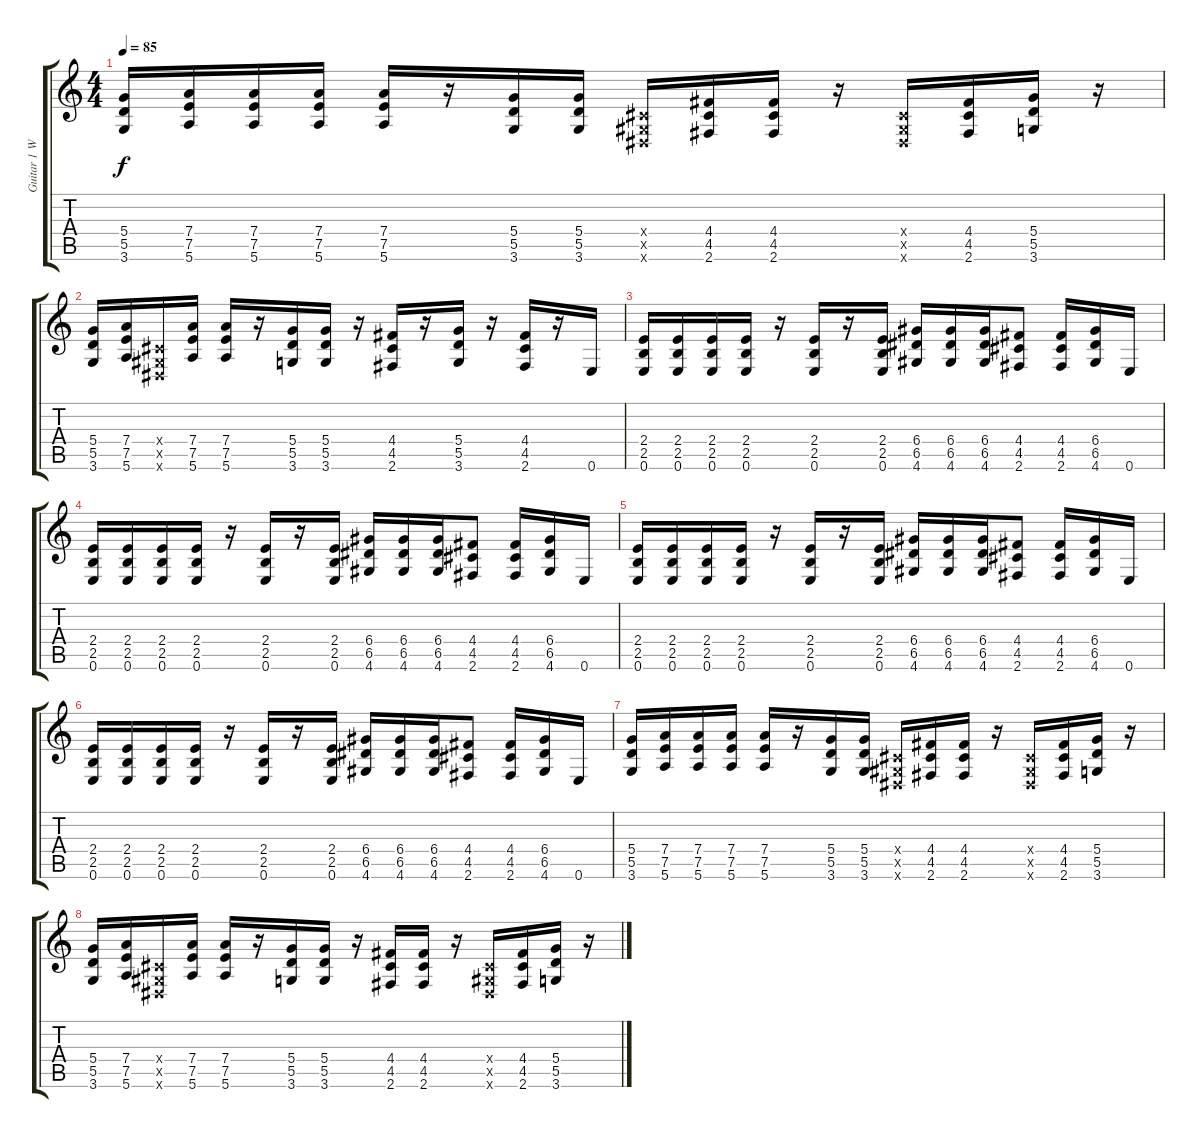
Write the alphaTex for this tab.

\track ("Guitar 1 Wah" "Guitar 1 W") {instrument distortionguitar}
\staff {score tabs}
\tuning (E4 B3 G3 D3 A2 E2) {hide}
\ts (4 4)
\tempo 85
\clef g2
\ks c
(5.4 5.5 3.6).16{dy f} (7.4 7.5 5.6).16 (7.4 7.5 5.6).16 (7.4 7.5 5.6).16 (7.4 7.5 5.6).16 r.16 (5.4 5.5 3.6).16 (5.4 5.5 3.6).16 (-1.4{x} -1.5{x} -1.6{x}).16 (4.4 4.5 2.6).16 (4.4 4.5 2.6).16 r.16 (-1.4{x} -1.5{x} -1.6{x}).16 (4.4 4.5 2.6).16 (5.4 5.5 3.6).16 r.16 |
(5.4 5.5 3.6).16 (7.4 7.5 5.6).16 (-1.4{x} -1.5{x} -1.6{x}).16 (7.4 7.5 5.6).16 (7.4 7.5 5.6).16 r.16 (5.4 5.5 3.6).16 (5.4 5.5 3.6).16 r.16 (4.4 4.5 2.6).16 r.16 (5.4 5.5 3.6).16 r.16 (4.4 4.5 2.6).16 r.16 0.6.16 |
(2.4 2.5 0.6).16 (2.4 2.5 0.6).16 (2.4 2.5 0.6).16 (2.4 2.5 0.6).16 r.16 (2.4 2.5 0.6).16 r.16 (2.4 2.5 0.6).16 (6.4 6.5 4.6).16 (6.4 6.5 4.6).16 (6.4 6.5 4.6).16 (4.4 4.5 2.6).8 (4.4 4.5 2.6).16 (6.4 6.5 4.6).16 0.6.16 |
(2.4 2.5 0.6).16 (2.4 2.5 0.6).16 (2.4 2.5 0.6).16 (2.4 2.5 0.6).16 r.16 (2.4 2.5 0.6).16 r.16 (2.4 2.5 0.6).16 (6.4 6.5 4.6).16 (6.4 6.5 4.6).16 (6.4 6.5 4.6).16 (4.4 4.5 2.6).8 (4.4 4.5 2.6).16 (6.4 6.5 4.6).16 0.6.16 |
(2.4 2.5 0.6).16 (2.4 2.5 0.6).16 (2.4 2.5 0.6).16 (2.4 2.5 0.6).16 r.16 (2.4 2.5 0.6).16 r.16 (2.4 2.5 0.6).16 (6.4 6.5 4.6).16 (6.4 6.5 4.6).16 (6.4 6.5 4.6).16 (4.4 4.5 2.6).8 (4.4 4.5 2.6).16 (6.4 6.5 4.6).16 0.6.16 |
(2.4 2.5 0.6).16 (2.4 2.5 0.6).16 (2.4 2.5 0.6).16 (2.4 2.5 0.6).16 r.16 (2.4 2.5 0.6).16 r.16 (2.4 2.5 0.6).16 (6.4 6.5 4.6).16 (6.4 6.5 4.6).16 (6.4 6.5 4.6).16 (4.4 4.5 2.6).8 (4.4 4.5 2.6).16 (6.4 6.5 4.6).16 0.6.16 |
(5.4 5.5 3.6).16 (7.4 7.5 5.6).16 (7.4 7.5 5.6).16 (7.4 7.5 5.6).16 (7.4 7.5 5.6).16 r.16 (5.4 5.5 3.6).16 (5.4 5.5 3.6).16 (-1.4{x} -1.5{x} -1.6{x}).16 (4.4 4.5 2.6).16 (4.4 4.5 2.6).16 r.16 (-1.4{x} -1.5{x} -1.6{x}).16 (4.4 4.5 2.6).16 (5.4 5.5 3.6).16 r.16 |
(5.4 5.5 3.6).16 (7.4 7.5 5.6).16 (-1.4{x} -1.5{x} -1.6{x}).16 (7.4 7.5 5.6).16 (7.4 7.5 5.6).16 r.16 (5.4 5.5 3.6).16 (5.4 5.5 3.6).16 r.16 (4.4 4.5 2.6).16 (4.4 4.5 2.6).16 r.16 (-1.4{x} -1.5{x} -1.6{x}).16 (4.4 4.5 2.6).16 (5.4 5.5 3.6).16 r.16
